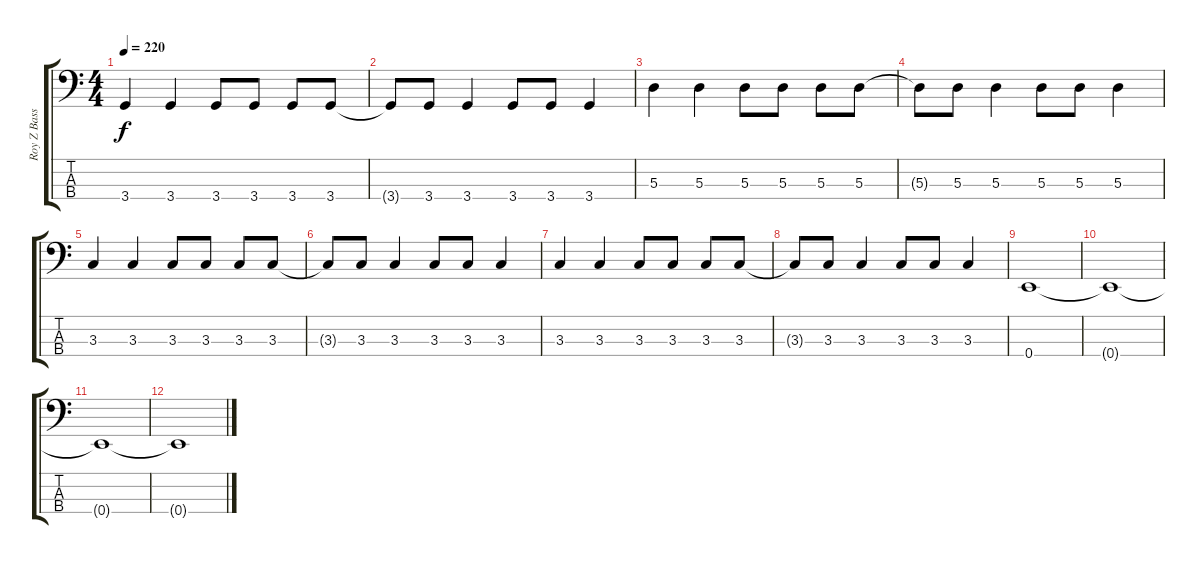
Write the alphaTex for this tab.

\track ("Roy Z Bass" "Roy Z Bass") {instrument electricbasspick}
\staff {score tabs}
\tuning (G2 D2 A1 E1) {hide}
\ts (4 4)
\tempo 220
\clef f4
\ks c
3.4.4{dy f} 3.4.4 3.4.8 3.4.8 3.4.8 3.4.8 |
3.4{t}.8 3.4.8 3.4.4 3.4.8 3.4.8 3.4.4 |
5.3.4 5.3.4 5.3.8 5.3.8 5.3.8 5.3.8 |
5.3{t}.8 5.3.8 5.3.4 5.3.8 5.3.8 5.3.4 |
3.3.4 3.3.4 3.3.8 3.3.8 3.3.8 3.3.8 |
3.3{t}.8 3.3.8 3.3.4 3.3.8 3.3.8 3.3.4 |
3.3.4 3.3.4 3.3.8 3.3.8 3.3.8 3.3.8 |
3.3{t}.8 3.3.8 3.3.4 3.3.8 3.3.8 3.3.4 |
0.4.1{txt ""} |
0.4{t}.1 |
0.4{t}.1 |
0.4{t}.1
